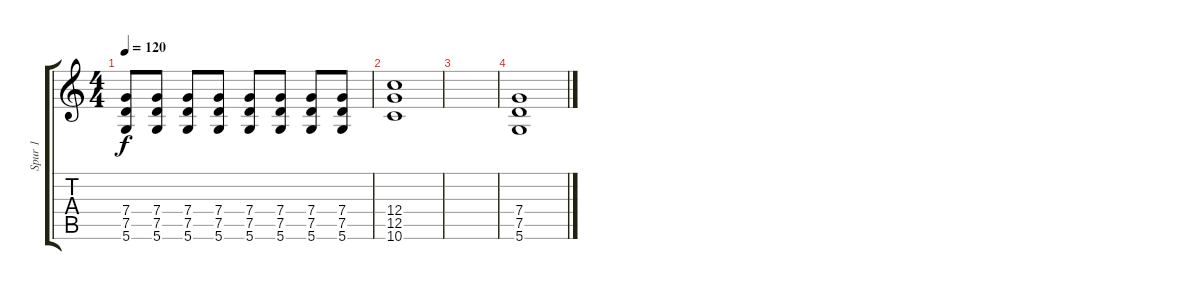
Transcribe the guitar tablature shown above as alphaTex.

\track ("Spur 1" "Spur 1") {instrument distortionguitar}
\staff {score tabs}
\tuning (D4 A3 F3 C3 G2 D2) {hide}
\ts (4 4)
\tempo 120
\clef g2
\ks c
(7.4 7.5 5.6).8{dy f} (7.4 7.5 5.6).8 (7.4 7.5 5.6).8 (7.4 7.5 5.6).8 (7.4 7.5 5.6).8 (7.4 7.5 5.6).8 (7.4 7.5 5.6).8 (7.4 7.5 5.6).8 |
(12.4 12.5 10.6).1 |
|
(7.4 7.5 5.6).1
